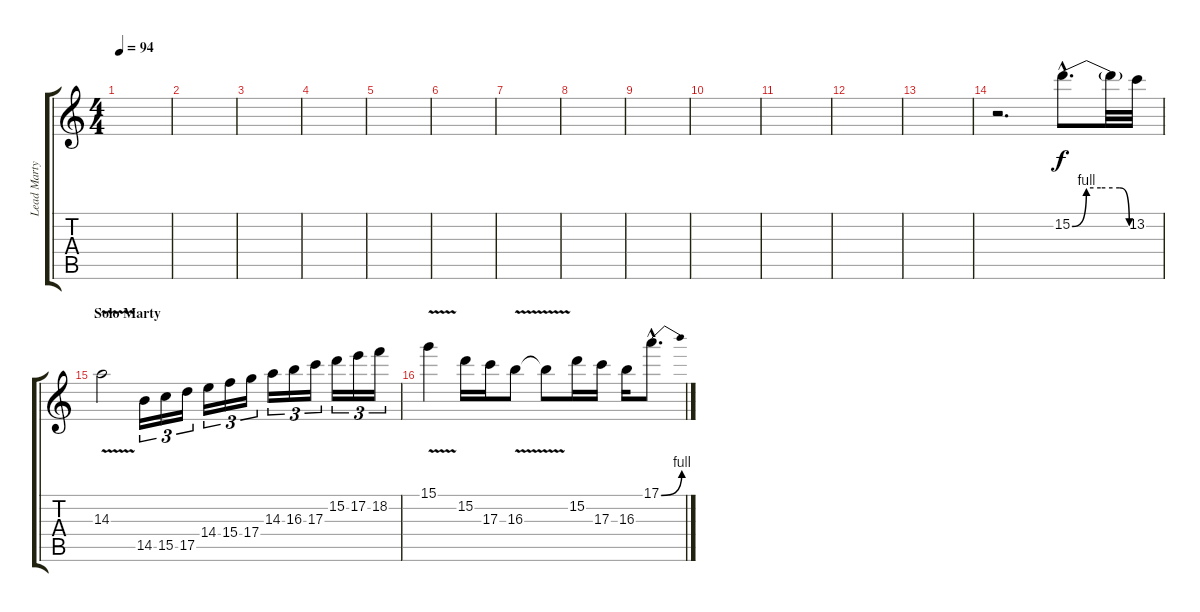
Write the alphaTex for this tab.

\track ("Lead Marty" "Lead Marty") {instrument overdrivenguitar}
\staff {score tabs}
\tuning (E4 B3 G3 D3 A2 E2) {hide}
\ts (4 4)
\tempo 94
\clef g2
\ks c
|
|
|
|
|
|
\section ("" "")
|
|
|
|
|
|
|
r.2{d} 15.2{be (custom 0 0 15 4 30 4 50 4 60 0) hac}.8{d} 15.2{t}.32 13.2.32 |
\section ("" "Solo Marty")
14.3{v}.2 14.5.16{tu (3 2)} 15.5.16{tu (3 2)} 17.5.16{tu (3 2)} 14.4.16{tu (3 2)} 15.4.16{tu (3 2)} 17.4.16{tu (3 2)} 14.3.16{tu (3 2)} 16.3.16{tu (3 2)} 17.3.16{tu (3 2)} 15.2.16{tu (3 2)} 17.2.16{tu (3 2)} 18.2.16{tu (3 2)} |
15.1{v}.4 15.2.16 17.3.16 16.3{v}.8 16.3{t}.8 15.2.16 17.3.16 16.3.16 17.1{be (bend 0 0 60 4) hac}.8{d}
